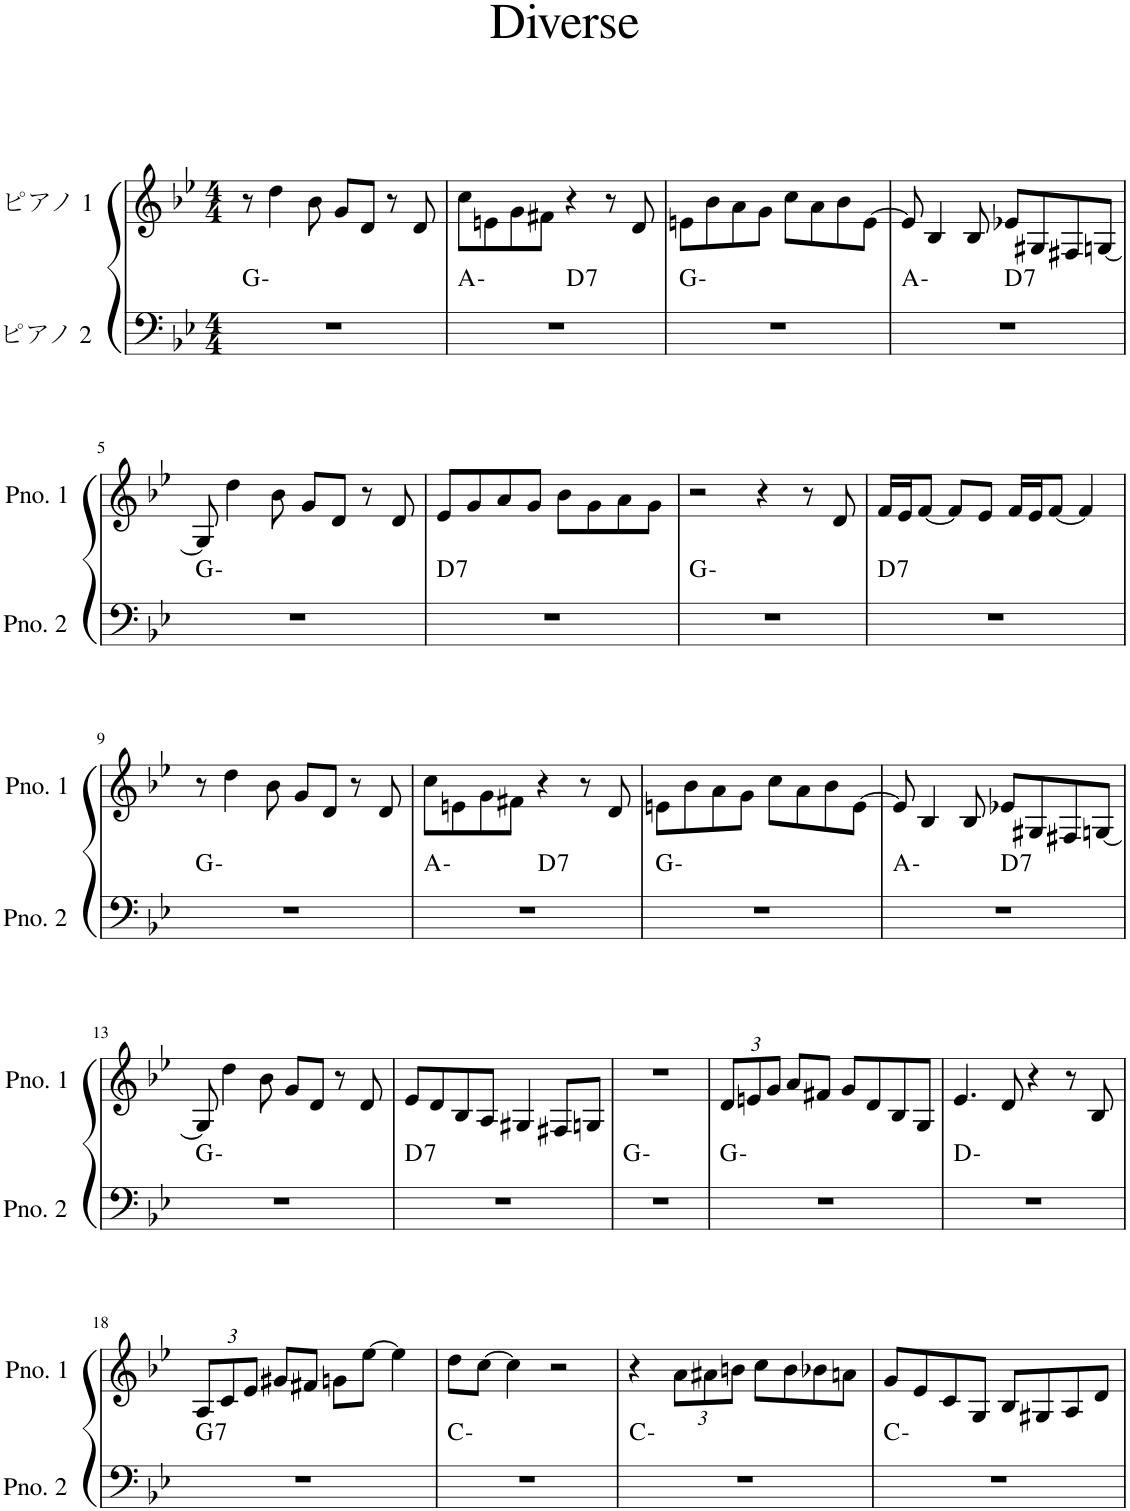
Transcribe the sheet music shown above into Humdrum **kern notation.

**kern	**harte	**kern
*part2	*part2	*part1
*staff2	*	*staff1
*I"ピアノ 2	*	*I"ピアノ 1
*clefF4	*	*clefG2
*k[b-e-]	*	*k[b-e-]
*M4/4	*	*M4/4
=1	=1	=1
1r	G:min	8r
.	.	4dd\
.	.	8b-\
.	.	8g/L
.	.	8d/J
.	.	8r
.	.	8d/
=2	=2	=2
*^	*	*
1r	2ryy	A:min	8cc\L
.	.	.	8en\
.	.	.	8g\
.	.	.	8f#X\J
!	!	!LO:H:kt=7	!
.	2ryy	D:7	4r
.	.	.	8r
.	.	.	8d/
*v	*v	*	*
=3	=3	=3
1r	G:min	8en\L
.	.	8b-\
.	.	8a\
.	.	8g\J
.	.	8cc\L
.	.	8a\
.	.	8b-\
.	.	[8e\J
=4	=4	=4
*^	*	*
1r	2ryy	A:min	8e/]
.	.	.	4B-/
.	.	.	8B-/
!	!	!LO:H:kt=7	!
.	2ryy	D:7	8e-X/L
.	.	.	8G#X/
.	.	.	8F#X/
.	.	.	[8Gn/J
*v	*v	*	*
!!LO:LB:g=z
=5	=5	=5
1r	G:min	8G/]
.	.	4dd\
.	.	8b-\
.	.	8g/L
.	.	8d/J
.	.	8r
.	.	8d/
=6	=6	=6
!	!LO:H:kt=7	!
1r	D:7	8e-/L
.	.	8g/
.	.	8a/
.	.	8g/J
.	.	8b-\L
.	.	8g\
.	.	8a\
.	.	8g\J
=7	=7	=7
1r	G:min	2r
.	.	4r
.	.	8r
.	.	8d/
=8	=8	=8
!	!LO:H:kt=7	!
1r	D:7	16f/LL
.	.	16e-/J
.	.	[8f/J
.	.	8f/L]
.	.	8e-/J
.	.	16f/LL
.	.	16e-/J
.	.	[8f/J
.	.	4f/]
!!LO:LB:g=z
=9	=9	=9
1r	G:min	8r
.	.	4dd\
.	.	8b-\
.	.	8g/L
.	.	8d/J
.	.	8r
.	.	8d/
=10	=10	=10
*^	*	*
1r	2ryy	A:min	8cc\L
.	.	.	8en\
.	.	.	8g\
.	.	.	8f#X\J
!	!	!LO:H:kt=7	!
.	2ryy	D:7	4r
.	.	.	8r
.	.	.	8d/
*v	*v	*	*
=11	=11	=11
1r	G:min	8en\L
.	.	8b-\
.	.	8a\
.	.	8g\J
.	.	8cc\L
.	.	8a\
.	.	8b-\
.	.	[8e\J
=12	=12	=12
*^	*	*
1r	2ryy	A:min	8e/]
.	.	.	4B-/
.	.	.	8B-/
!	!	!LO:H:kt=7	!
.	2ryy	D:7	8e-X/L
.	.	.	8G#X/
.	.	.	8F#X/
.	.	.	[8Gn/J
*v	*v	*	*
!!LO:LB:g=z
=13	=13	=13
1r	G:min	8G/]
.	.	4dd\
.	.	8b-\
.	.	8g/L
.	.	8d/J
.	.	8r
.	.	8d/
=14	=14	=14
!	!LO:H:kt=7	!
1r	D:7	8e-/L
.	.	8d/
.	.	8B-/
.	.	8A/J
.	.	4G#X/
.	.	8F#X/L
.	.	8Gn/J
=15	=15	=15
1r	G:min	1r
=16	=16	=16
*	*	*Xbrackettup
1r	G:min	12d/L
.	.	12en/
.	.	12g/J
.	.	8a/L
.	.	8f#X/J
.	.	8g/L
.	.	8d/
.	.	8B-/
.	.	8G/J
=17	=17	=17
1r	D:min	4.e-/
.	.	8d/
.	.	4r
.	.	8r
.	.	8B-/
!!LO:LB:g=z
=18	=18	=18
!	!LO:H:kt=7	!
1r	G:7	12A/L
.	.	12c/
.	.	12e-/J
.	.	8g#X/L
.	.	8f#X/J
.	.	8gn\L
.	.	[8ee-\J
.	.	4ee-\]
=19	=19	=19
1r	C:min	8dd\L
.	.	[8cc\J
.	.	4cc\]
.	.	2r
=20	=20	=20
1r	C:min	4r
.	.	12a\L
.	.	12a#X\
.	.	12bn\J
.	.	8cc\L
.	.	8b\
.	.	8b-X\
.	.	8an\J
=21	=21	=21
1r	C:min	8g/L
.	.	8e-/
.	.	8c/
.	.	8G/J
.	.	8B-/L
.	.	8G#X/
.	.	8A/
.	.	8d/J
=	=	=
*-	*-	*-
